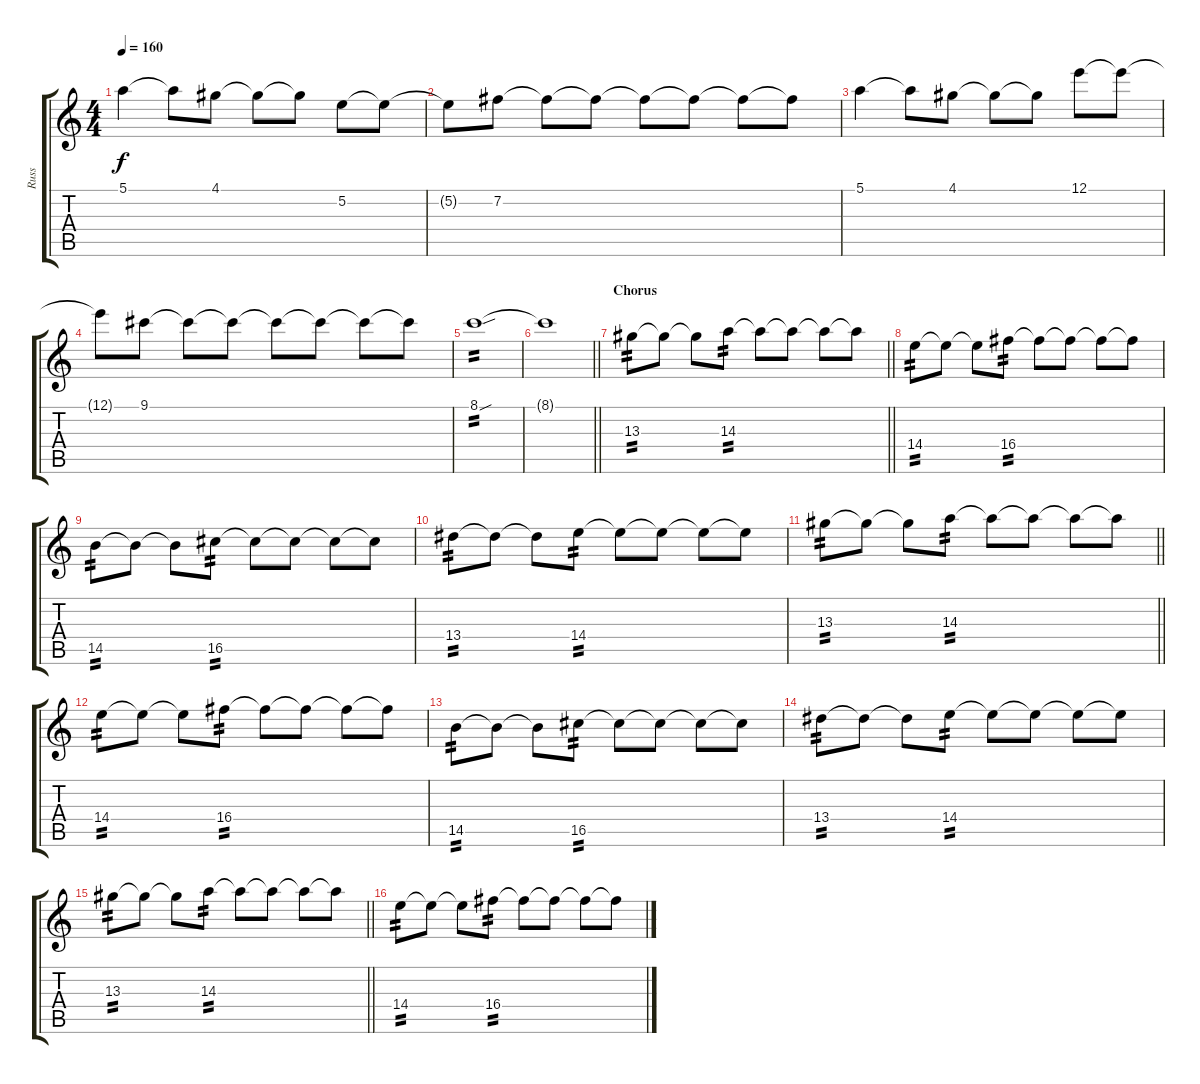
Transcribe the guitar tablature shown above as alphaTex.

\track ("Russ" "Russ") {instrument overdrivenguitar}
\staff {score tabs}
\tuning (E4 B3 G3 D3 A2 E2) {hide}
\ts (4 4)
\tempo 160
\clef g2
\ks c
5.1.4{dy f} 5.1{t}.8 4.1.8 4.1{t}.8 4.1{t}.8 5.2.8 5.2{t}.8 |
5.2{t}.8 7.2.8 7.2{t}.8 7.2{t}.8 7.2{t}.8 7.2{t}.8 7.2{t}.8 7.2{t}.8 |
5.1.4 5.1{t}.8 4.1.8 4.1{t}.8 4.1{t}.8 12.1.8 12.1{t}.8 |
12.1{t}.8 9.1.8 9.1{t}.8 9.1{t}.8 9.1{t}.8 9.1{t}.8 9.1{t}.8 9.1{t}.8 |
8.1{sou}.1{tp 2} |
\barLineRight lightlight
8.1{t}.1 |
\section ("" "Chorus")
\barLineRight lightlight
13.3.8{tp 2} 13.3{t}.8 13.3{t}.8 14.3.8{tp 2} 14.3{t}.8 14.3{t}.8 14.3{t}.8 14.3{t}.8 |
14.4.8{tp 2} 14.4{t}.8 14.4{t}.8 16.4.8{tp 2} 16.4{t}.8 16.4{t}.8 16.4{t}.8 16.4{t}.8 |
14.5.8{tp 2} 14.5{t}.8 14.5{t}.8 16.5.8{tp 2} 16.5{t}.8 16.5{t}.8 16.5{t}.8 16.5{t}.8 |
13.4.8{tp 2} 13.4{t}.8 13.4{t}.8 14.4.8{tp 2} 14.4{t}.8 14.4{t}.8 14.4{t}.8 14.4{t}.8 |
\barLineRight lightlight
13.3.8{tp 2} 13.3{t}.8 13.3{t}.8 14.3.8{tp 2} 14.3{t}.8 14.3{t}.8 14.3{t}.8 14.3{t}.8 |
14.4.8{tp 2} 14.4{t}.8 14.4{t}.8 16.4.8{tp 2} 16.4{t}.8 16.4{t}.8 16.4{t}.8 16.4{t}.8 |
14.5.8{tp 2} 14.5{t}.8 14.5{t}.8 16.5.8{tp 2} 16.5{t}.8 16.5{t}.8 16.5{t}.8 16.5{t}.8 |
13.4.8{tp 2} 13.4{t}.8 13.4{t}.8 14.4.8{tp 2} 14.4{t}.8 14.4{t}.8 14.4{t}.8 14.4{t}.8 |
\barLineRight lightlight
13.3.8{tp 2} 13.3{t}.8 13.3{t}.8 14.3.8{tp 2} 14.3{t}.8 14.3{t}.8 14.3{t}.8 14.3{t}.8 |
14.4.8{tp 2} 14.4{t}.8 14.4{t}.8 16.4.8{tp 2} 16.4{t}.8 16.4{t}.8 16.4{t}.8 16.4{t}.8
